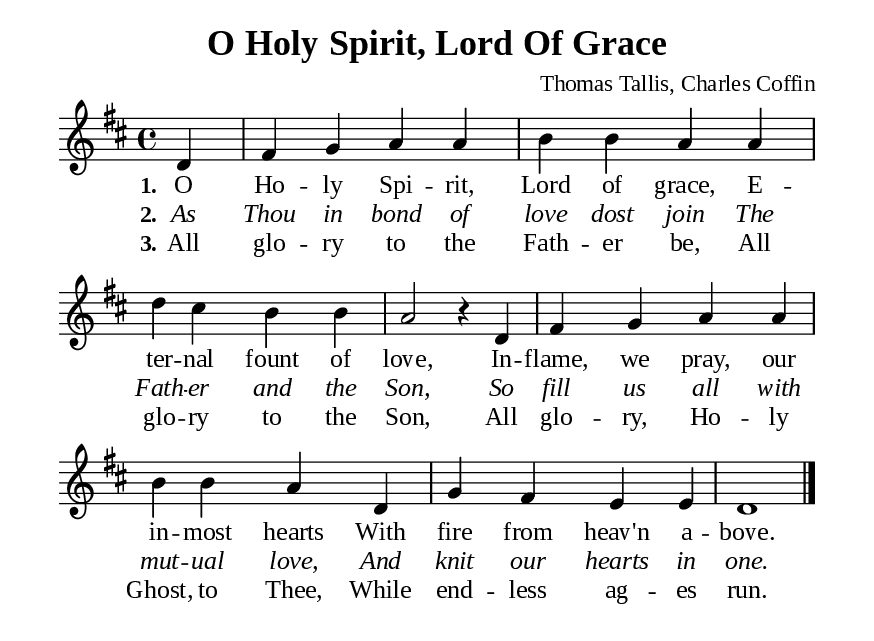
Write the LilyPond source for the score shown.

%%%%%%%%%%%%%%%%%%%%%%%%%%%%%
% CONTENTS OF THIS DOCUMENT
% 1. Common settings
% 2. Verse music
% 3. Verse lyrics
% 4. Layout
%%%%%%%%%%%%%%%%%%%%%%%%%%%%%

%%%%%%%%%%%%%%%%%%%%%%%%%%%%%
% 1. Common settings
%%%%%%%%%%%%%%%%%%%%%%%%%%%%%
\version "2.18.2"

\header {
  title = "O Holy Spirit, Lord Of Grace"
  composer = "Thomas Tallis, Charles Coffin"
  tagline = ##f
}

global= {
  \key d \major
  \time 4/4
  \override Score.BarNumber.break-visibility = ##(#f #f #f)
  \override Lyrics.LyricSpace.minimum-distance = #3.0
}

\paper {
  #(set-paper-size "a5")
  top-margin = 3.2\mm
  bottom-marign = 10\mm
  left-margin = 10\mm
  right-margin = 10\mm
  indent = #0
  #(define fonts
	 (make-pango-font-tree "Liberation Serif"
	 		       "Liberation Serif"
			       "Liberation Serif"
			       (/ 20 20)))
  system-system-spacing = #'((basic-distance . 3) (padding . 3))
}

printItalic = \with {
  \override LyricText.font-shape = #'italic
}

%%%%%%%%%%%%%%%%%%%%%%%%%%%%%
% 2. Verse music
%%%%%%%%%%%%%%%%%%%%%%%%%%%%%
musicVerseSoprano = \relative c' {
                    \partial 4 d4 |
  %{	01	%} fis g a a |
  %{	02	%} b b a a |
  %{	03	%} d cis b b |
  %{	04	%} a2 r4 d, |
  %{	05	%} fis g a a |
  %{	06	%} b b a d, |
  %{	07	%} g fis e e |
  %{	08	%} d1 \bar "|."
}

%%%%%%%%%%%%%%%%%%%%%%%%%%%%%
% 3. Verse lyrics
%%%%%%%%%%%%%%%%%%%%%%%%%%%%%
verseOne = \lyricmode {
  \set stanza = #"1."
  O Ho -- ly Spi -- rit, Lord of grace,
  E -- ter -- nal fount of love,
  In -- flame, we pray, our in -- most hearts
  With fire from heav'n a -- bove.
}

verseTwo = \lyricmode {
  \set stanza = #"2."
  As Thou in bond of love dost join
  The Fath -- er and the Son,
  So fill us all with mut -- ual love,
  And knit our hearts in one.
}

verseThree = \lyricmode {
  \set stanza = #"3."
  All glo -- ry to the Fath -- er be,
  All glo -- ry to the Son,
  All glo -- ry, Ho -- ly Ghost, to Thee,
  While end -- less ag -- es run.
}

%%%%%%%%%%%%%%%%%%%%%%%%%%%%%
% 4. Layout
%%%%%%%%%%%%%%%%%%%%%%%%%%%%%
\score {
    \new ChoirStaff <<
      \new Staff <<
        \clef "treble"
        \new Voice = "sopranos" { \global   \musicVerseSoprano }
      >>
      \new Lyrics \lyricsto sopranos \verseOne
      \new Lyrics \printItalic \lyricsto sopranos \verseTwo
      \new Lyrics \lyricsto sopranos \verseThree
    >>
}
